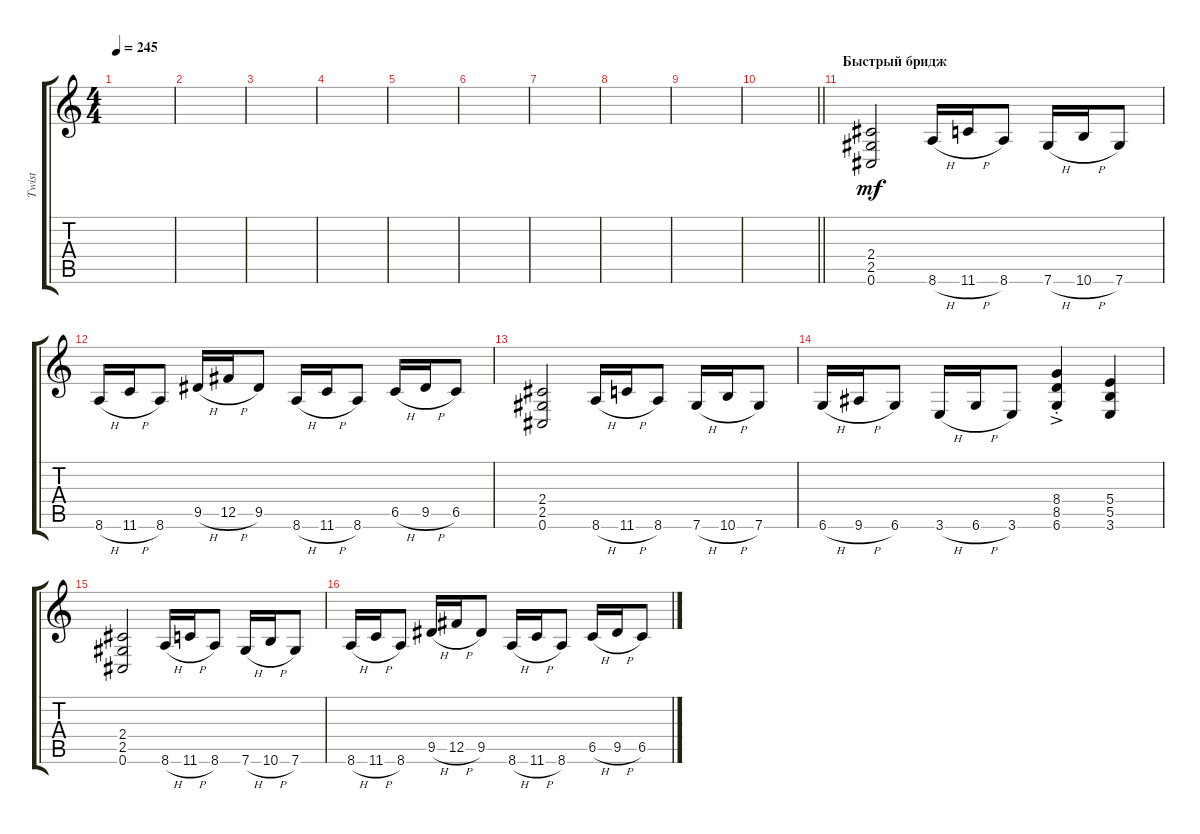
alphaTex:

\track ("Twist" "Twist") {instrument distortionguitar}
\staff {score tabs}
\tuning (Db4 Ab3 E3 B2 Gb2 Db2) {hide}
\ts (4 4)
\tempo 245
\clef g2
\ks c
|
|
|
|
|
|
|
|
|
\barLineRight lightlight
|
\section ("" "Быстрый бридж")
(2.4 2.5 0.6).2{dy mf} 8.6{h}.16 11.6{h}.16 8.6.8 7.6{h}.16 10.6{h}.16 7.6.8 |
8.6{h}.16 11.6{h}.16 8.6.8 9.5{h}.16 12.5{h}.16 9.5.8 8.6{h}.16 11.6{h}.16 8.6.8 6.5{h}.16 9.5{h}.16 6.5.8 |
(2.4 2.5 0.6).2 8.6{h}.16 11.6{h}.16 8.6.8 7.6{h}.16 10.6{h}.16 7.6.8 |
6.6{h}.16 9.6{h}.16 6.6.8 3.6{h}.16 6.6{h}.16 3.6.8 (8.4{ac st} 8.5 6.6).4 (5.4 5.5 3.6).4 |
(2.4 2.5 0.6).2 8.6{h}.16 11.6{h}.16 8.6.8 7.6{h}.16 10.6{h}.16 7.6.8 |
8.6{h}.16 11.6{h}.16 8.6.8 9.5{h}.16 12.5{h}.16 9.5.8 8.6{h}.16 11.6{h}.16 8.6.8 6.5{h}.16 9.5{h}.16 6.5.8
